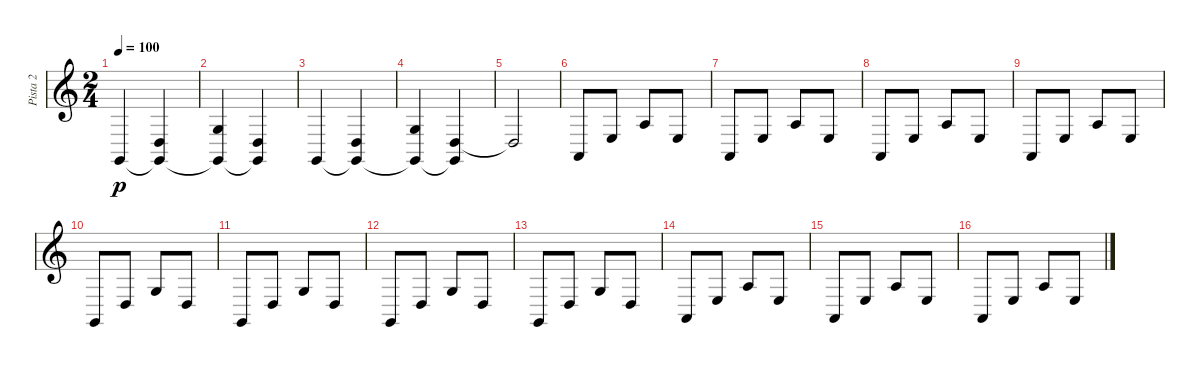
\track ("Pista 2" "Pista 2") {instrument acousticgrandpiano}
\staff {score}
\tuning (E4 B3 G3 D3 A2 E2) {hide}
\ts (2 4)
\tempo 100
\clef g2
\ks c
3.6.4{dy p} (5.5 3.6{t}).4 |
(5.4 3.6{t}).4 (5.5 3.6{t}).4 |
3.6.4 (5.5 3.6{t}).4 |
(5.4 3.6{t}).4 (5.5 3.6{t}).4 |
5.5{t}.2 |
5.6.8 7.5.8 7.4.8 7.5.8 |
5.6.8 7.5.8 7.4.8 7.5.8 |
5.6.8 7.5.8 7.4.8 7.5.8 |
5.6.8 7.5.8 7.4.8 7.5.8 |
3.6.8 5.5.8 5.4.8 5.5.8 |
3.6.8 5.5.8 5.4.8 5.5.8 |
3.6.8 5.5.8 5.4.8 5.5.8 |
3.6.8 5.5.8 5.4.8 5.5.8 |
5.6.8 7.5.8 7.4.8 7.5.8 |
5.6.8 7.5.8 7.4.8 7.5.8 |
5.6.8 7.5.8 7.4.8 7.5.8
